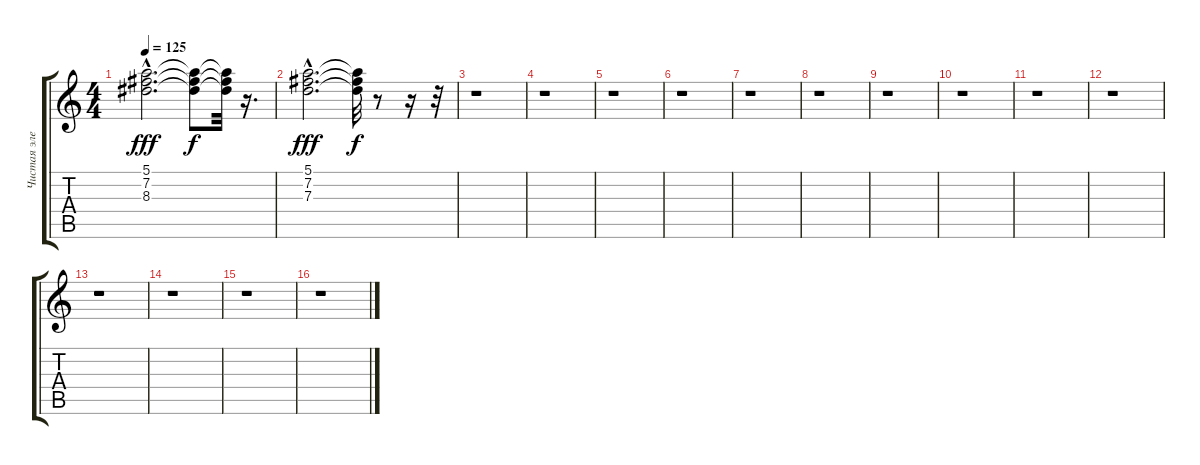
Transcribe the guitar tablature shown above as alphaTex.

\track ("Чистая электруха" "Чистая эле") {instrument electricguitarclean}
\staff {score tabs}
\tuning (E4 B3 G3 D3 A2 E2) {hide}
\ts (4 4)
\tempo 125
\clef g2
\ks c
(5.1{hac} 7.2{hac} 8.3{hac}).2{d dy fff} (5.1{t} 7.2{t} 8.3{t}).8{dy f} (5.1{t} 7.2{t} 8.3{t}).32 r.16{d} |
(5.1{hac} 7.2{hac} 7.3{hac}).2{d dy fff} (5.1{t} 7.2{t} 7.3{t}).32{dy f} r.8 r.16 r.32 |
r.1 |
r.1 |
r.1 |
r.1 |
r.1 |
r.1 |
r.1 |
r.1 |
r.1 |
r.1 |
r.1 |
r.1 |
r.1 |
r.1
